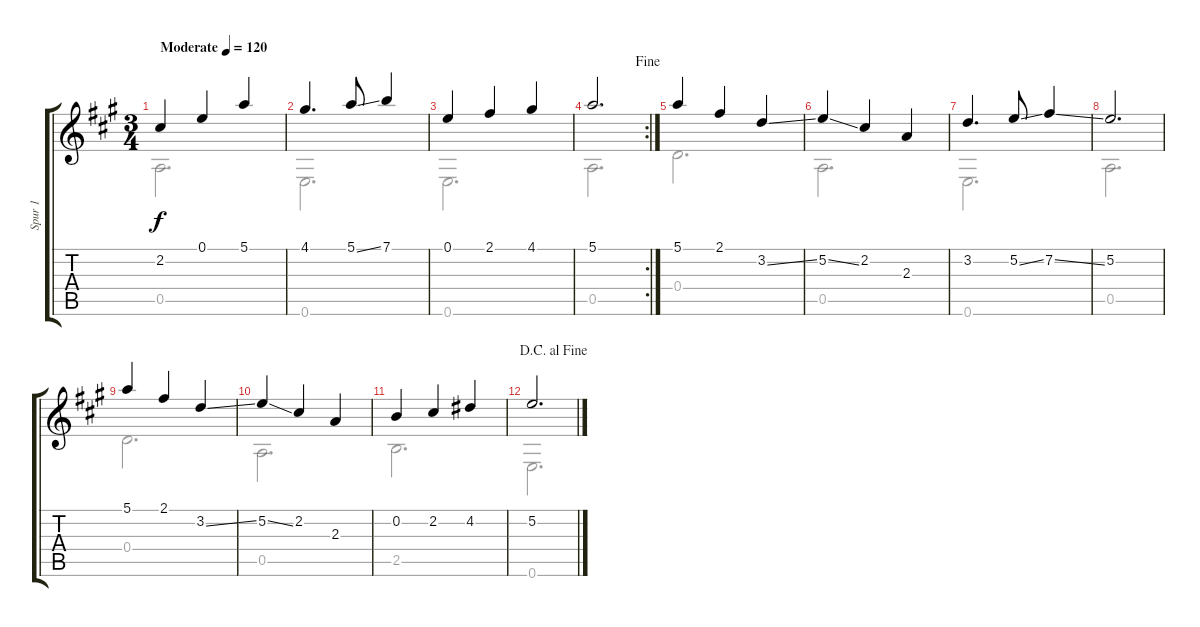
\track ("Spur 1" "Spur 1") {instrument acousticguitarsteel}
\staff {score tabs}
\tuning (E4 B3 G3 D3 A2 E2) {hide}
\voice
\ts (3 4)
\tempo (120 "Moderate")
\clef g2
\ks a
2.2.4{dy f instrument acousticguitarsteel} 0.1.4 5.1.4 |
4.1.4{d} 5.1{ss}.8 7.1.4 |
0.1.4 2.1.4 4.1.4 |
\rc 2
\jump fine
5.1.2{d} |
5.1.4 2.1.4 3.2{ss}.4 |
5.2{ss}.4 2.2.4 2.3.4 |
3.2.4{d} 5.2{ss}.8 7.2{ss}.4 |
5.2.2{d} |
5.1.4 2.1.4 3.2{ss}.4 |
5.2{ss}.4 2.2.4 2.3.4 |
0.2.4 2.2.4 4.2.4 |
\jump dacapoalfine
5.2.2{d}
\voice
\clef g2
\ottava regular
\simile none
\ks a
0.5.2{d dy f} |
0.6.2{d} |
0.6.2{d} |
0.5.2{d} |
0.4.2{d} |
0.5.2{d} |
0.6.2{d} |
0.5.2{d} |
0.4.2{d} |
0.5.2{d} |
2.5.2{d} |
0.6.2{d}
